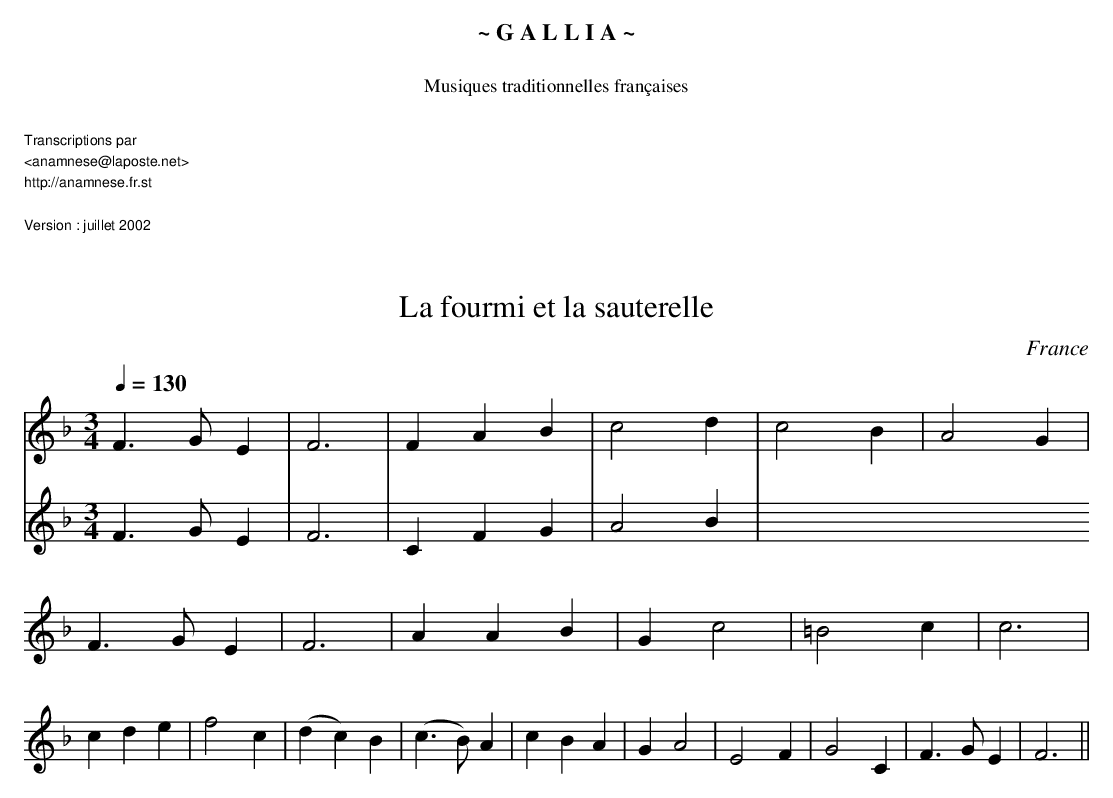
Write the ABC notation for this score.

X:1
T:La fourmi et la sauterelle
O:France
M:3/4
L:1/4
Q:1/4=130
K:F
V:1
F>G E | F3 | F A B | c2 d | c2 B | A2 G |
F>G E | F3 | A A B | G c2 | =B2 c | c3 |
c d e | f2 c | (dc) B | (c>B) A | c B A | G A2 | E2 F | G2 C | F>G E | F3 ||
V:2
F>G E | F3 | C F G | A2 B |
